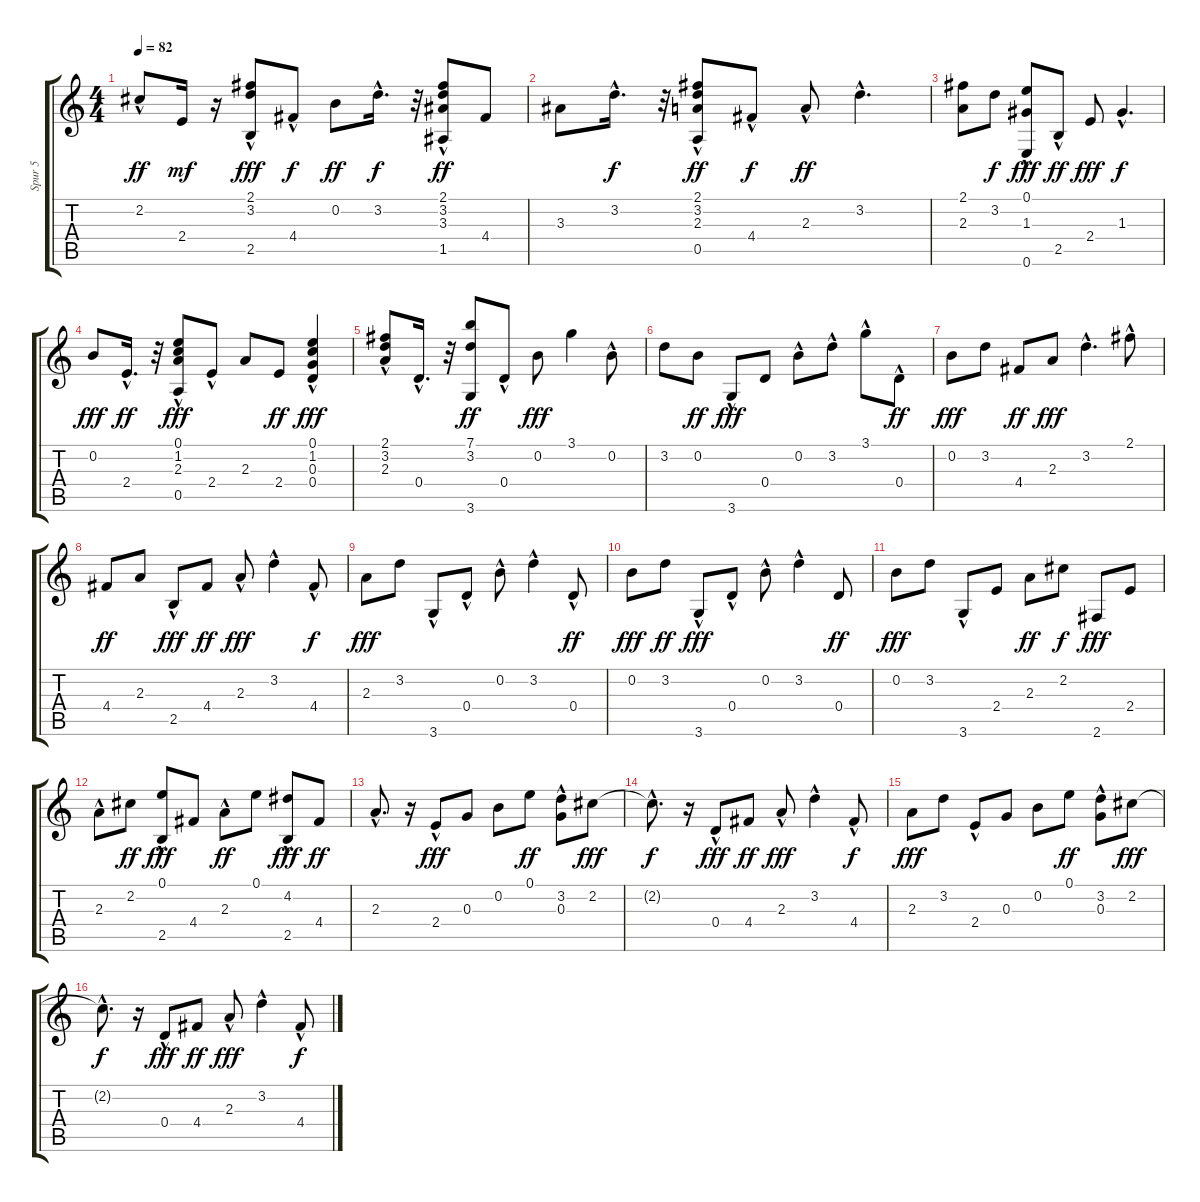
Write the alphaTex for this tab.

\track ("Spur 5" "Spur 5") {instrument acousticguitarsteel}
\staff {score tabs}
\tuning (E4 B3 G3 D3 A2 E2) {hide}
\ts (4 4)
\tempo 82
\clef g2
\ks c
2.2{hac}.8{dy ff} 2.4.16{dy mf} r.16 (2.1{hac} 3.2 2.5{hac}).8{dy fff} 4.4{hac}.8{dy f} 0.2.8{dy ff} 3.2{hac}.16{d dy f} r.32 (2.1{hac} 3.2 3.3 1.5{hac}).8{dy ff} 4.4.8 |
3.3.8 3.2{hac}.16{d dy f} r.32 (2.1 3.2 2.3 0.5{hac}).8{dy ff} 4.4{hac}.8{dy f} 2.3{hac}.8{dy ff} 3.2{hac}.4{d} |
(2.1 2.3).8 3.2.8{dy f} (0.1{hac} 1.3 0.6{hac}).8{dy fff} 2.5{hac}.8{dy ff} 2.4.8{dy fff} 1.3{hac}.4{d dy f} |
0.2.8{dy fff} 2.4{hac}.16{d dy ff} r.32 (0.1{hac} 1.2 2.3 0.5{hac}).8{dy fff} 2.4{hac}.8 2.3.8 2.4.8{dy ff} (0.1{hac} 1.2{hac} 0.3{hac} 0.4).4{dy fff} |
(2.1{hac} 3.2{hac} 2.3{hac}).8 0.4{hac}.16{d} r.32 (7.1 3.2 3.6).8{dy ff} 0.4{hac}.8 0.2.8{dy fff} 3.1.4 0.2{hac}.8 |
3.2.8 0.2.8{dy ff} 3.6{hac}.8{dy fff} 0.4.8 0.2{hac}.8 3.2{hac}.8 3.1{hac}.8 0.4{hac}.8{dy ff} |
0.2.8{dy fff} 3.2.8 4.4.8{dy ff} 2.3.8{dy fff} 3.2{hac}.4{d} 2.1{hac}.8 |
4.4.8{dy ff} 2.3.8 2.5{hac}.8{dy fff} 4.4.8{dy ff} 2.3{hac}.8{dy fff} 3.2{hac}.4 4.4{hac}.8{dy f} |
2.3.8{dy fff} 3.2.8 3.6{hac}.8 0.4{hac}.8 0.2{hac}.8 3.2{hac}.4 0.4{hac}.8{dy ff} |
0.2.8{dy fff} 3.2.8{dy ff} 3.6{hac}.8{dy fff} 0.4{hac}.8 0.2{hac}.8 3.2{hac}.4 0.4.8{dy ff} |
0.2.8{dy fff} 3.2.8 3.6{hac}.8 2.4.8 2.3.8{dy ff} 2.2.8{dy f} 2.6.8{dy fff} 2.4.8 |
2.3{hac}.8 2.2.8{dy ff} (0.1 2.5{hac}).8{dy fff} 4.4.8 2.3{hac}.8{dy ff} 0.1.8 (4.2{hac} 2.5).8{dy fff} 4.4.8{dy ff} |
2.3{hac}.8{d} r.16 2.4{hac}.8{dy fff} 0.3.8 0.2.8 0.1.8{dy ff} (3.2 0.3{hac}).8 2.2.8{dy fff} |
2.2{hac t}.8{d dy f} r.16 0.4{hac}.8{dy fff} 4.4.8{dy ff} 2.3{hac}.8{dy fff} 3.2{hac}.4 4.4{hac}.8{dy f} |
2.3.8{dy fff} 3.2.8 2.4{hac}.8 0.3.8 0.2.8 0.1.8{dy ff} (3.2 0.3{hac}).8 2.2.8{dy fff} |
2.2{hac t}.8{d dy f} r.16 0.4{hac}.8{dy fff} 4.4.8{dy ff} 2.3{hac}.8{dy fff} 3.2{hac}.4 4.4{hac}.8{dy f}
